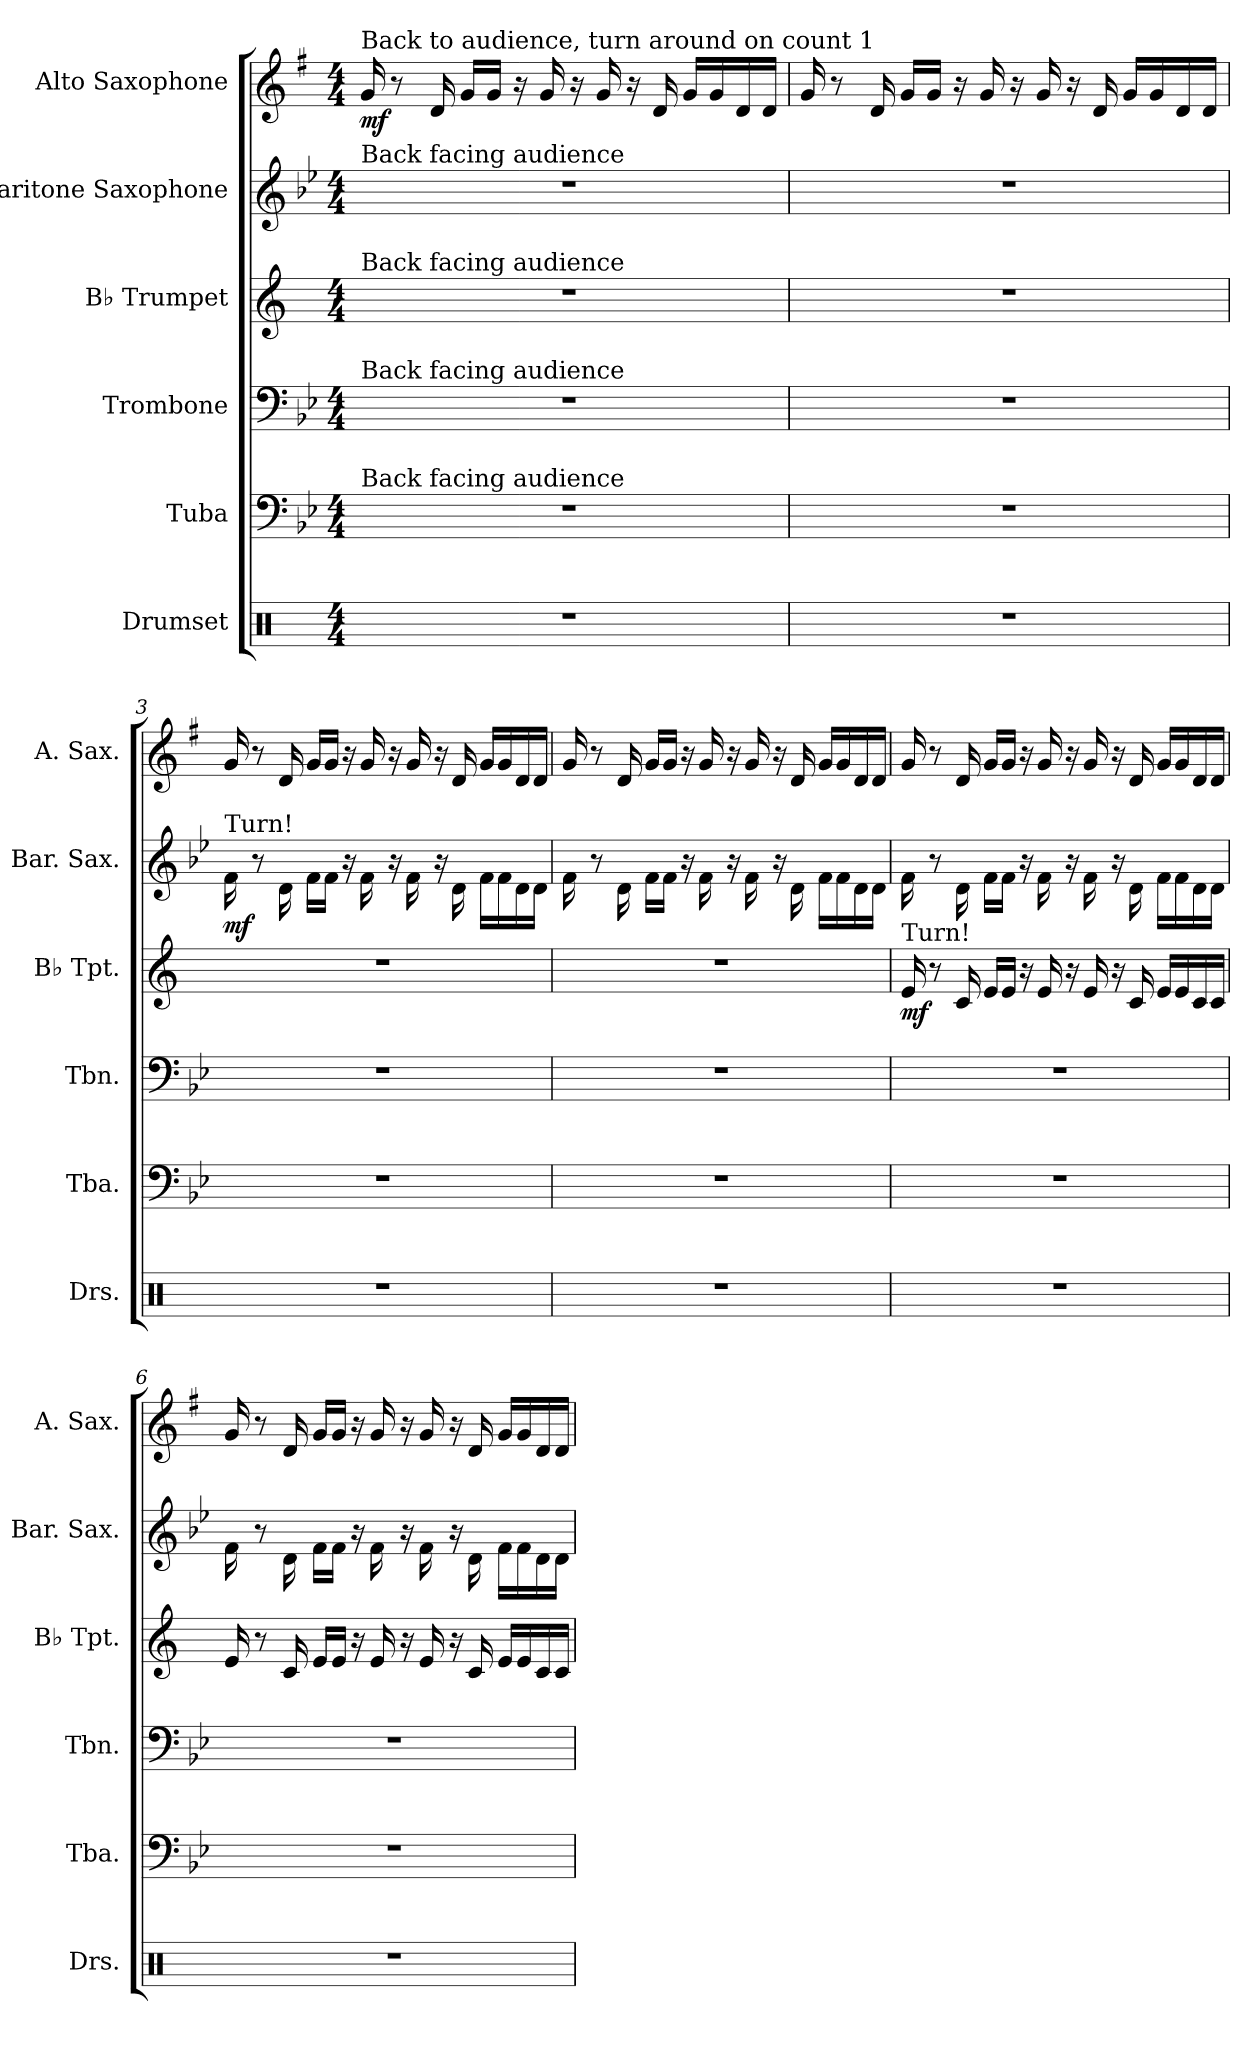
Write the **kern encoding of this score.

**kern	**kern	**kern	**kern	**dynam	**kern	**dynam	**kern	**dynam
*part6	*part5	*part4	*part3	*part3	*part2	*part2	*part1	*part1
*staff6	*staff5	*staff4	*staff3	*staff3	*staff2	*staff2	*staff1	*staff1
*I"Drumset	*I"Tuba	*I"Trombone	*I"B♭ Trumpet	*	*I"Baritone Saxophone	*	*I"Alto Saxophone	*
*I'Drs.	*I'Tba.	*I'Tbn.	*I'B♭ Tpt.	*	*I'Bar. Sax.	*	*I'A. Sax.	*
*clefX	*clefF4	*clefF4	*clefG2	*	*clefG2	*	*clefG2	*
*	*	*	*ITrd1c2	*	*ITrd12c21	*	*ITrd5c9	*
*k[]	*k[b-e-]	*k[b-e-]	*k[b-e-]	*	*k[b-e-]	*	*k[b-e-]	*
*M4/4	*M4/4	*M4/4	*M4/4	*	*M4/4	*	*M4/4	*
*MM100	*MM100	*MM100	*MM100	*	*MM100	*	*MM100	*
=1	=1	=1	=1	=1	=1	=1	=1	=1
!	!	!	!	!	!	!	!LO:TX:a:t=Back to audience, turn around on count 1	!
!	!	!	!	!	!LO:TX:a:t=Back facing audience	!	!	!
!	!	!	!LO:TX:a:t=Back facing audience	!	!	!	!	!
!	!	!LO:TX:a:t=Back facing audience	!	!	!	!	!	!
!	!LO:TX:a:t=Back facing audience	!	!	!	!	!	!	!
!	!	!	!	!	!	!	!	!LO:DY:b
1r	1r	1r	1r	.	1r	.	16B-/	mf
.	.	.	.	.	.	.	8r	.
.	.	.	.	.	.	.	16F/	.
.	.	.	.	.	.	.	16B-/LL	.
.	.	.	.	.	.	.	16B-/JJ	.
.	.	.	.	.	.	.	16r	.
.	.	.	.	.	.	.	16B-/	.
.	.	.	.	.	.	.	16r	.
.	.	.	.	.	.	.	16B-/	.
.	.	.	.	.	.	.	16r	.
.	.	.	.	.	.	.	16F/	.
.	.	.	.	.	.	.	16B-/LL	.
.	.	.	.	.	.	.	16B-/	.
.	.	.	.	.	.	.	16F/	.
.	.	.	.	.	.	.	16F/JJ	.
=2	=2	=2	=2	=2	=2	=2	=2	=2
1r	1r	1r	1r	.	1r	.	16B-/	.
.	.	.	.	.	.	.	8r	.
.	.	.	.	.	.	.	16F/	.
.	.	.	.	.	.	.	16B-/LL	.
.	.	.	.	.	.	.	16B-/JJ	.
.	.	.	.	.	.	.	16r	.
.	.	.	.	.	.	.	16B-/	.
.	.	.	.	.	.	.	16r	.
.	.	.	.	.	.	.	16B-/	.
.	.	.	.	.	.	.	16r	.
.	.	.	.	.	.	.	16F/	.
.	.	.	.	.	.	.	16B-/LL	.
.	.	.	.	.	.	.	16B-/	.
.	.	.	.	.	.	.	16F/	.
.	.	.	.	.	.	.	16F/JJ	.
!!LO:PB:g=z
=3	=3	=3	=3	=3	=3	=3	=3	=3
!	!	!	!	!	!LO:TX:a:t=Turn!	!	!	!
!	!	!	!	!	!	!LO:DY:b	!	!
1r	1r	1r	1r	.	16F\	mf	16B-/	.
.	.	.	.	.	8r	.	8r	.
.	.	.	.	.	16D\	.	16F/	.
.	.	.	.	.	16F\LL	.	16B-/LL	.
.	.	.	.	.	16F\JJ	.	16B-/JJ	.
.	.	.	.	.	16r	.	16r	.
.	.	.	.	.	16F\	.	16B-/	.
.	.	.	.	.	16r	.	16r	.
.	.	.	.	.	16F\	.	16B-/	.
.	.	.	.	.	16r	.	16r	.
.	.	.	.	.	16D\	.	16F/	.
.	.	.	.	.	16F\LL	.	16B-/LL	.
.	.	.	.	.	16F\	.	16B-/	.
.	.	.	.	.	16D\	.	16F/	.
.	.	.	.	.	16D\JJ	.	16F/JJ	.
=4	=4	=4	=4	=4	=4	=4	=4	=4
1r	1r	1r	1r	.	16F\	.	16B-/	.
.	.	.	.	.	8r	.	8r	.
.	.	.	.	.	16D\	.	16F/	.
.	.	.	.	.	16F\LL	.	16B-/LL	.
.	.	.	.	.	16F\JJ	.	16B-/JJ	.
.	.	.	.	.	16r	.	16r	.
.	.	.	.	.	16F\	.	16B-/	.
.	.	.	.	.	16r	.	16r	.
.	.	.	.	.	16F\	.	16B-/	.
.	.	.	.	.	16r	.	16r	.
.	.	.	.	.	16D\	.	16F/	.
.	.	.	.	.	16F\LL	.	16B-/LL	.
.	.	.	.	.	16F\	.	16B-/	.
.	.	.	.	.	16D\	.	16F/	.
.	.	.	.	.	16D\JJ	.	16F/JJ	.
!!LO:LB:g=z
=5	=5	=5	=5	=5	=5	=5	=5	=5
!	!	!	!LO:TX:a:t=Turn!	!	!	!	!	!
!	!	!	!	!LO:DY:b	!	!	!	!
1r	1r	1r	16d/	mf	16F\	.	16B-/	.
.	.	.	8r	.	8r	.	8r	.
.	.	.	16B-/	.	16D\	.	16F/	.
.	.	.	16d/LL	.	16F\LL	.	16B-/LL	.
.	.	.	16d/JJ	.	16F\JJ	.	16B-/JJ	.
.	.	.	16r	.	16r	.	16r	.
.	.	.	16d/	.	16F\	.	16B-/	.
.	.	.	16r	.	16r	.	16r	.
.	.	.	16d/	.	16F\	.	16B-/	.
.	.	.	16r	.	16r	.	16r	.
.	.	.	16B-/	.	16D\	.	16F/	.
.	.	.	16d/LL	.	16F\LL	.	16B-/LL	.
.	.	.	16d/	.	16F\	.	16B-/	.
.	.	.	16B-/	.	16D\	.	16F/	.
.	.	.	16B-/JJ	.	16D\JJ	.	16F/JJ	.
=6	=6	=6	=6	=6	=6	=6	=6	=6
1r	1r	1r	16d/	.	16F\	.	16B-/	.
.	.	.	8r	.	8r	.	8r	.
.	.	.	16B-/	.	16D\	.	16F/	.
.	.	.	16d/LL	.	16F\LL	.	16B-/LL	.
.	.	.	16d/JJ	.	16F\JJ	.	16B-/JJ	.
.	.	.	16r	.	16r	.	16r	.
.	.	.	16d/	.	16F\	.	16B-/	.
.	.	.	16r	.	16r	.	16r	.
.	.	.	16d/	.	16F\	.	16B-/	.
.	.	.	16r	.	16r	.	16r	.
.	.	.	16B-/	.	16D\	.	16F/	.
.	.	.	16d/LL	.	16F\LL	.	16B-/LL	.
.	.	.	16d/	.	16F\	.	16B-/	.
.	.	.	16B-/	.	16D\	.	16F/	.
.	.	.	16B-/JJ	.	16D\JJ	.	16F/JJ	.
=	=	=	=	=	=	=	=	=
*-	*-	*-	*-	*-	*-	*-	*-	*-
